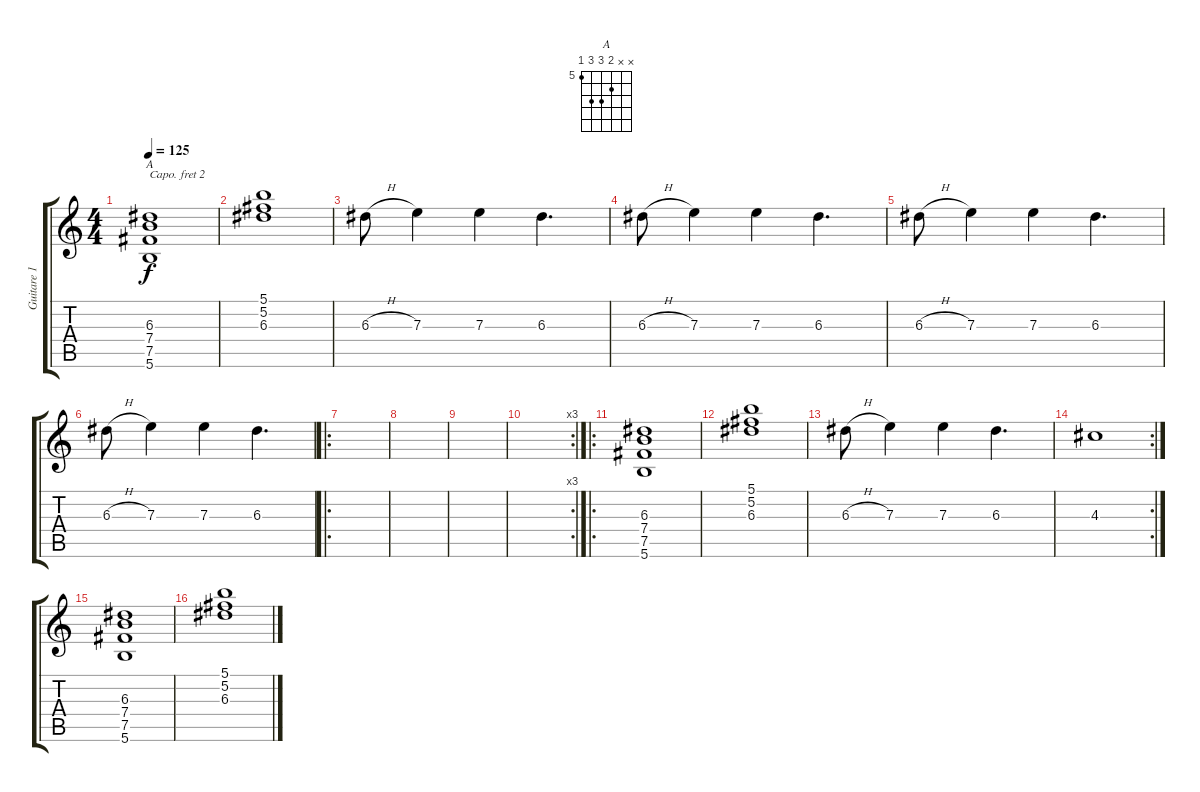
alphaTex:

\track ("Guitare 1" "Guitare 1") {instrument acousticguitarsteel}
\staff {score tabs}
\capo 2
\tuning (E4 B3 G3 D3 A2 E2) {hide}
\chord ("A" x x 6 7 7 5) {firstfret 5}
\ts (4 4)
\tempo 125
\clef g2
\ks c
(6.3 7.4 7.5 5.6).1{ch "A" dy f} |
(5.1 5.2 6.3).1 |
6.3{h}.8 7.3.4 7.3.4 6.3.4{d} |
6.3{h}.8 7.3.4 7.3.4 6.3.4{d} |
6.3{h}.8 7.3.4 7.3.4 6.3.4{d} |
6.3{h}.8 7.3.4 7.3.4 6.3.4{d} |
\ro
|
|
|
\rc 3
|
\ro
(6.3 7.4 7.5 5.6).1 |
(5.1 5.2 6.3).1 |
6.3{h}.8 7.3.4 7.3.4 6.3.4{d} |
\rc 2
4.3.1 |
(6.3 7.4 7.5 5.6).1 |
(5.1 5.2 6.3).1
